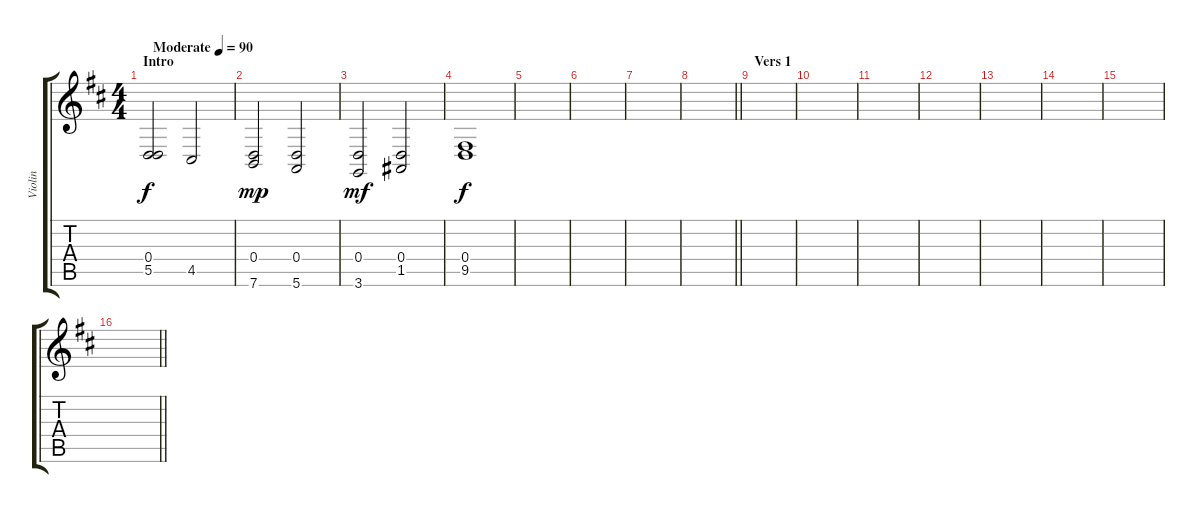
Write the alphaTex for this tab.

\track ("Violin" "Violin") {instrument violin}
\staff {score tabs}
\tuning (E4 B3 G3 D3 A2 E2) {hide}
\ts (4 4)
\section ("" "Intro")
\tempo (90 "Moderate")
\clef g2
\ks d
(0.4 5.5).2{dy f instrument violin} 4.5.2 |
(0.4 7.6).2{dy mp} (0.4 5.6).2 |
(0.4 3.6).2{dy mf} (0.4 1.5).2 |
(0.4 9.5).1{dy f} |
|
|
|
\barLineRight lightlight
|
\section ("" "Vers 1")
|
|
|
|
|
|
|
\barLineRight lightlight
